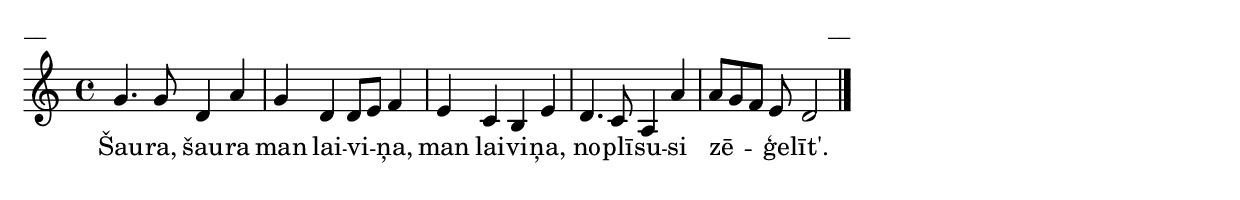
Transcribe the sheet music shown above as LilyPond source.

\version "2.13.16"
%\header {
%    title = "Šaura, šaura man laiviņa"
%}
% Laivas pasākums, p.6
\paper {
line-width = 14\cm
left-margin = 0.4\cm
between-system-padding = 0.1\cm
between-system-space = 0.1\cm
}
\layout {
indent = #0
ragged-last = ##f
}


voiceA = \relative c' {
\clef "treble"
\key c \major
\time 4/4
g'4. g8 d4 a' |
g4 d d8[ e] f4 |
e4 c b e |
d4. c8 a4 a' |
a8[ g f] e8 d2 |
\bar "|."
} 

lyricA = \lyricmode {
Šau -- ra, šau -- ra man lai -- vi -- ņa, man lai -- vi -- ņa, no -- plī -- su -- si zē -- ģe -- līt'.
}

fullScore = <<
\new Staff {
<<
\new Voice = "voiceA" { \oneVoice \autoBeamOff \voiceA }
\lyricsto "voiceA" \new Lyrics \lyricA
>>
}
>>

\score {
\fullScore
\header { piece = "__" opus = "__" }
}
\markup { \with-color #(x11-color 'white) \sans \smaller "__" }
\score {
\unfoldRepeats
\fullScore
\midi {
\context { \Staff \remove "Staff_performer" }
\context { \Voice \consists "Staff_performer" }
}
}



